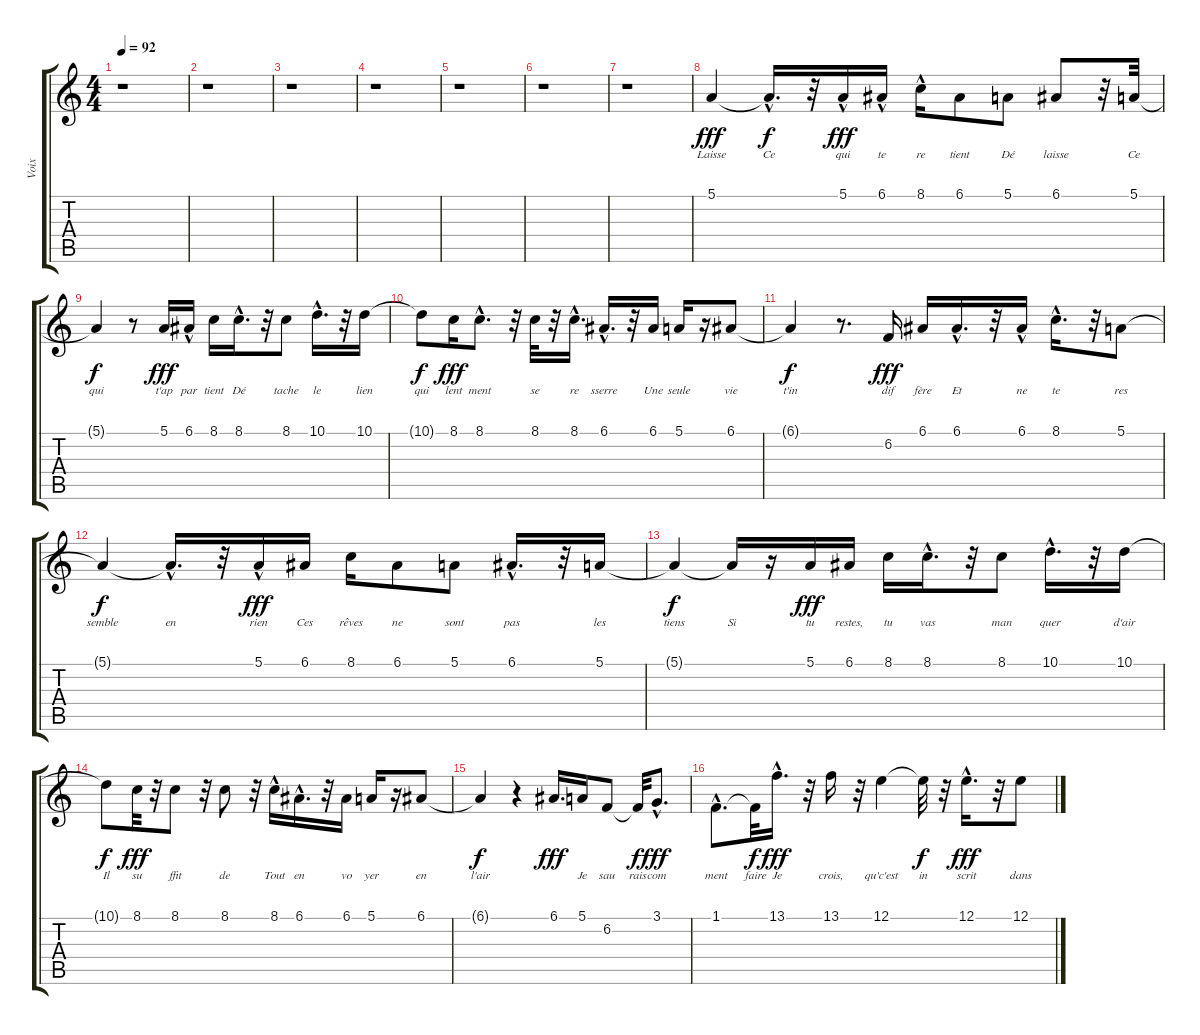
\track ("Voix" "Voix") {instrument flute}
\staff {score tabs}
\tuning (E4 B3 G3 D3 A2 E2) {hide}
\ts (4 4)
\tempo 92
\clef g2
\ks c
r.1{dy fff instrument flute} |
r.1 |
r.1 |
r.1 |
r.1 |
r.1 |
r.1 |
5.1.4{lyrics (0 "Laisse") lyrics (1 "") lyrics (2 "") lyrics (3 "") lyrics (4 "")} 5.1{hac t}.16{d lyrics (0 "Ce") lyrics (1 "") lyrics (2 "") lyrics (3 "") lyrics (4 "") dy f} r.32 5.1{hac}.16{lyrics (0 "qui") lyrics (1 "") lyrics (2 "") lyrics (3 "") lyrics (4 "") dy fff} 6.1{hac}.16{lyrics (0 "te") lyrics (1 "") lyrics (2 "") lyrics (3 "") lyrics (4 "")} 8.1{hac}.16{lyrics (0 "re") lyrics (1 "") lyrics (2 "") lyrics (3 "") lyrics (4 "")} 6.1.8{lyrics (0 "tient") lyrics (1 "") lyrics (2 "") lyrics (3 "") lyrics (4 "")} 5.1.8{lyrics (0 "Dé") lyrics (1 "") lyrics (2 "") lyrics (3 "") lyrics (4 "")} 6.1.8{lyrics (0 "laisse") lyrics (1 "") lyrics (2 "") lyrics (3 "") lyrics (4 "")} r.32 5.1.32{lyrics (0 "Ce") lyrics (1 "") lyrics (2 "") lyrics (3 "") lyrics (4 "")} |
5.1{t}.4{lyrics (0 "qui") lyrics (1 "") lyrics (2 "") lyrics (3 "") lyrics (4 "") dy f} r.8 5.1.16{lyrics (0 "t'ap") lyrics (1 "") lyrics (2 "") lyrics (3 "") lyrics (4 "") dy fff} 6.1{hac}.16{lyrics (0 "par") lyrics (1 "") lyrics (2 "") lyrics (3 "") lyrics (4 "")} 8.1.16{lyrics (0 "tient") lyrics (1 "") lyrics (2 "") lyrics (3 "") lyrics (4 "")} 8.1{hac}.16{d lyrics (0 "Dé") lyrics (1 "") lyrics (2 "") lyrics (3 "") lyrics (4 "")} r.32 8.1.8{lyrics (0 "tache") lyrics (1 "") lyrics (2 "") lyrics (3 "") lyrics (4 "")} 10.1{hac}.16{d lyrics (0 "le") lyrics (1 "") lyrics (2 "") lyrics (3 "") lyrics (4 "")} r.32 10.1.16{lyrics (0 "lien") lyrics (1 "") lyrics (2 "") lyrics (3 "") lyrics (4 "")} |
10.1{t}.8{lyrics (0 "qui") lyrics (1 "") lyrics (2 "") lyrics (3 "") lyrics (4 "") dy f} 8.1.16{lyrics (0 "lent") lyrics (1 "") lyrics (2 "") lyrics (3 "") lyrics (4 "") dy fff} 8.1{hac}.8{d lyrics (0 "ment") lyrics (1 "") lyrics (2 "") lyrics (3 "") lyrics (4 "")} r.32 8.1.32{lyrics (0 "se") lyrics (1 "") lyrics (2 "") lyrics (3 "") lyrics (4 "")} r.32 8.1{hac}.16{d lyrics (0 "re") lyrics (1 "") lyrics (2 "") lyrics (3 "") lyrics (4 "")} 6.1{hac}.16{d lyrics (0 "sserre") lyrics (1 "") lyrics (2 "") lyrics (3 "") lyrics (4 "")} r.32 6.1.16{lyrics (0 "Une") lyrics (1 "") lyrics (2 "") lyrics (3 "") lyrics (4 "")} 5.1.16{lyrics (0 "seule") lyrics (1 "") lyrics (2 "") lyrics (3 "") lyrics (4 "")} r.16 6.1.8{lyrics (0 "vie") lyrics (1 "") lyrics (2 "") lyrics (3 "") lyrics (4 "")} |
6.1{t}.4{lyrics (0 "t'in") lyrics (1 "") lyrics (2 "") lyrics (3 "") lyrics (4 "") dy f} r.8{d} 6.2.16{lyrics (0 "dif") lyrics (1 "") lyrics (2 "") lyrics (3 "") lyrics (4 "") dy fff} 6.1.16{lyrics (0 "fère") lyrics (1 "") lyrics (2 "") lyrics (3 "") lyrics (4 "")} 6.1{hac}.16{d lyrics (0 "Et") lyrics (1 "") lyrics (2 "") lyrics (3 "") lyrics (4 "")} r.32 6.1{hac}.16{lyrics (0 "ne") lyrics (1 "") lyrics (2 "") lyrics (3 "") lyrics (4 "")} 8.1{hac}.16{d lyrics (0 "te") lyrics (1 "") lyrics (2 "") lyrics (3 "") lyrics (4 "")} r.32 5.1.8{lyrics (0 "res") lyrics (1 "") lyrics (2 "") lyrics (3 "") lyrics (4 "")} |
5.1{t}.4{lyrics (0 "semble") lyrics (1 "") lyrics (2 "") lyrics (3 "") lyrics (4 "") dy f} 5.1{hac t}.16{d lyrics (0 "en") lyrics (1 "") lyrics (2 "") lyrics (3 "") lyrics (4 "")} r.32 5.1{hac}.16{lyrics (0 "rien") lyrics (1 "") lyrics (2 "") lyrics (3 "") lyrics (4 "") dy fff} 6.1.16{lyrics (0 "Ces") lyrics (1 "") lyrics (2 "") lyrics (3 "") lyrics (4 "")} 8.1.16{lyrics (0 "rêves") lyrics (1 "") lyrics (2 "") lyrics (3 "") lyrics (4 "")} 6.1.8{lyrics (0 "ne") lyrics (1 "") lyrics (2 "") lyrics (3 "") lyrics (4 "")} 5.1.8{lyrics (0 "sont") lyrics (1 "") lyrics (2 "") lyrics (3 "") lyrics (4 "")} 6.1{hac}.16{d lyrics (0 "pas") lyrics (1 "") lyrics (2 "") lyrics (3 "") lyrics (4 "")} r.32 5.1.16{lyrics (0 "les") lyrics (1 "") lyrics (2 "") lyrics (3 "") lyrics (4 "")} |
5.1{t}.4{lyrics (0 "tiens") lyrics (1 "") lyrics (2 "") lyrics (3 "") lyrics (4 "") dy f} 5.1{t}.16{lyrics (0 "Si") lyrics (1 "") lyrics (2 "") lyrics (3 "") lyrics (4 "")} r.16 5.1.16{lyrics (0 "tu") lyrics (1 "") lyrics (2 "") lyrics (3 "") lyrics (4 "") dy fff} 6.1.16{lyrics (0 "restes,") lyrics (1 "") lyrics (2 "") lyrics (3 "") lyrics (4 "")} 8.1.16{lyrics (0 "tu") lyrics (1 "") lyrics (2 "") lyrics (3 "") lyrics (4 "")} 8.1{hac}.16{d lyrics (0 "vas") lyrics (1 "") lyrics (2 "") lyrics (3 "") lyrics (4 "")} r.32 8.1.8{lyrics (0 "man") lyrics (1 "") lyrics (2 "") lyrics (3 "") lyrics (4 "")} 10.1{hac}.16{d lyrics (0 "quer") lyrics (1 "") lyrics (2 "") lyrics (3 "") lyrics (4 "")} r.32 10.1.16{lyrics (0 "d'air") lyrics (1 "") lyrics (2 "") lyrics (3 "") lyrics (4 "")} |
10.1{t}.8{lyrics (0 "Il") lyrics (1 "") lyrics (2 "") lyrics (3 "") lyrics (4 "") dy f} 8.1.32{lyrics (0 "su") lyrics (1 "") lyrics (2 "") lyrics (3 "") lyrics (4 "") dy fff} r.32 8.1.8{lyrics (0 "ffit") lyrics (1 "") lyrics (2 "") lyrics (3 "") lyrics (4 "")} r.32 8.1.8{lyrics (0 "de") lyrics (1 "") lyrics (2 "") lyrics (3 "") lyrics (4 "")} r.32 8.1{hac}.16{lyrics (0 "Tout") lyrics (1 "") lyrics (2 "") lyrics (3 "") lyrics (4 "")} 6.1{hac}.16{d lyrics (0 "en") lyrics (1 "") lyrics (2 "") lyrics (3 "") lyrics (4 "")} r.32 6.1.16{lyrics (0 "vo") lyrics (1 "") lyrics (2 "") lyrics (3 "") lyrics (4 "")} 5.1.16{lyrics (0 "yer") lyrics (1 "") lyrics (2 "") lyrics (3 "") lyrics (4 "")} r.16 6.1.8{lyrics (0 "en") lyrics (1 "") lyrics (2 "") lyrics (3 "") lyrics (4 "")} |
6.1{t}.4{lyrics (0 "l'air") lyrics (1 "") lyrics (2 "") lyrics (3 "") lyrics (4 "") dy f} r.4 6.1.16{d lyrics (0 "") lyrics (1 "") lyrics (2 "") lyrics (3 "") lyrics (4 "") dy fff} 5.1.16{lyrics (0 "Je") lyrics (1 "") lyrics (2 "") lyrics (3 "") lyrics (4 "")} 6.2.8{lyrics (0 "sau") lyrics (1 "") lyrics (2 "") lyrics (3 "") lyrics (4 "")} 6.2{t}.32{lyrics (0 "rais") lyrics (1 "") lyrics (2 "") lyrics (3 "") lyrics (4 "") dy f} 3.1{hac}.8{d lyrics (0 "com") lyrics (1 "") lyrics (2 "") lyrics (3 "") lyrics (4 "") dy fff} |
1.1{hac}.8{d lyrics (0 "ment") lyrics (1 "") lyrics (2 "") lyrics (3 "") lyrics (4 "")} 1.1{t}.32{lyrics (0 "faire") lyrics (1 "") lyrics (2 "") lyrics (3 "") lyrics (4 "") dy f} 13.1{hac}.16{d lyrics (0 "Je") lyrics (1 "") lyrics (2 "") lyrics (3 "") lyrics (4 "") dy fff} r.32 13.1.16{lyrics (0 "crois,") lyrics (1 "") lyrics (2 "") lyrics (3 "") lyrics (4 "")} r.32 12.1.4{lyrics (0 "qu'c'est") lyrics (1 "") lyrics (2 "") lyrics (3 "") lyrics (4 "")} 12.1{t}.32{lyrics (0 "in") lyrics (1 "") lyrics (2 "") lyrics (3 "") lyrics (4 "") dy f} r.32 12.1{hac}.16{d lyrics (0 "scrit") lyrics (1 "") lyrics (2 "") lyrics (3 "") lyrics (4 "") dy fff} r.32 12.1.8{lyrics (0 "dans") lyrics (1 "") lyrics (2 "") lyrics (3 "") lyrics (4 "")}
